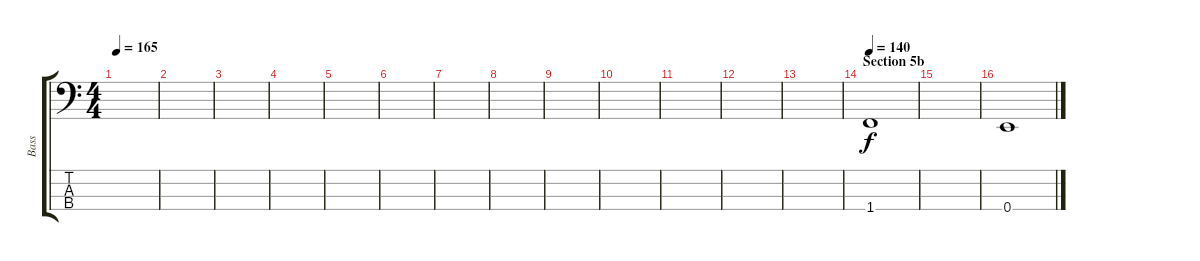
\track ("Bass" "Bass") {instrument electricbasspick}
\staff {score tabs}
\tuning (G2 D2 A1 E1) {hide}
\ts (4 4)
\tempo 165
\clef f4
\ks c
|
|
|
|
|
|
|
|
|
|
|
|
|
\section ("" "Section 5b")
\tempo 140
1.4.1 |
|
0.4.1
